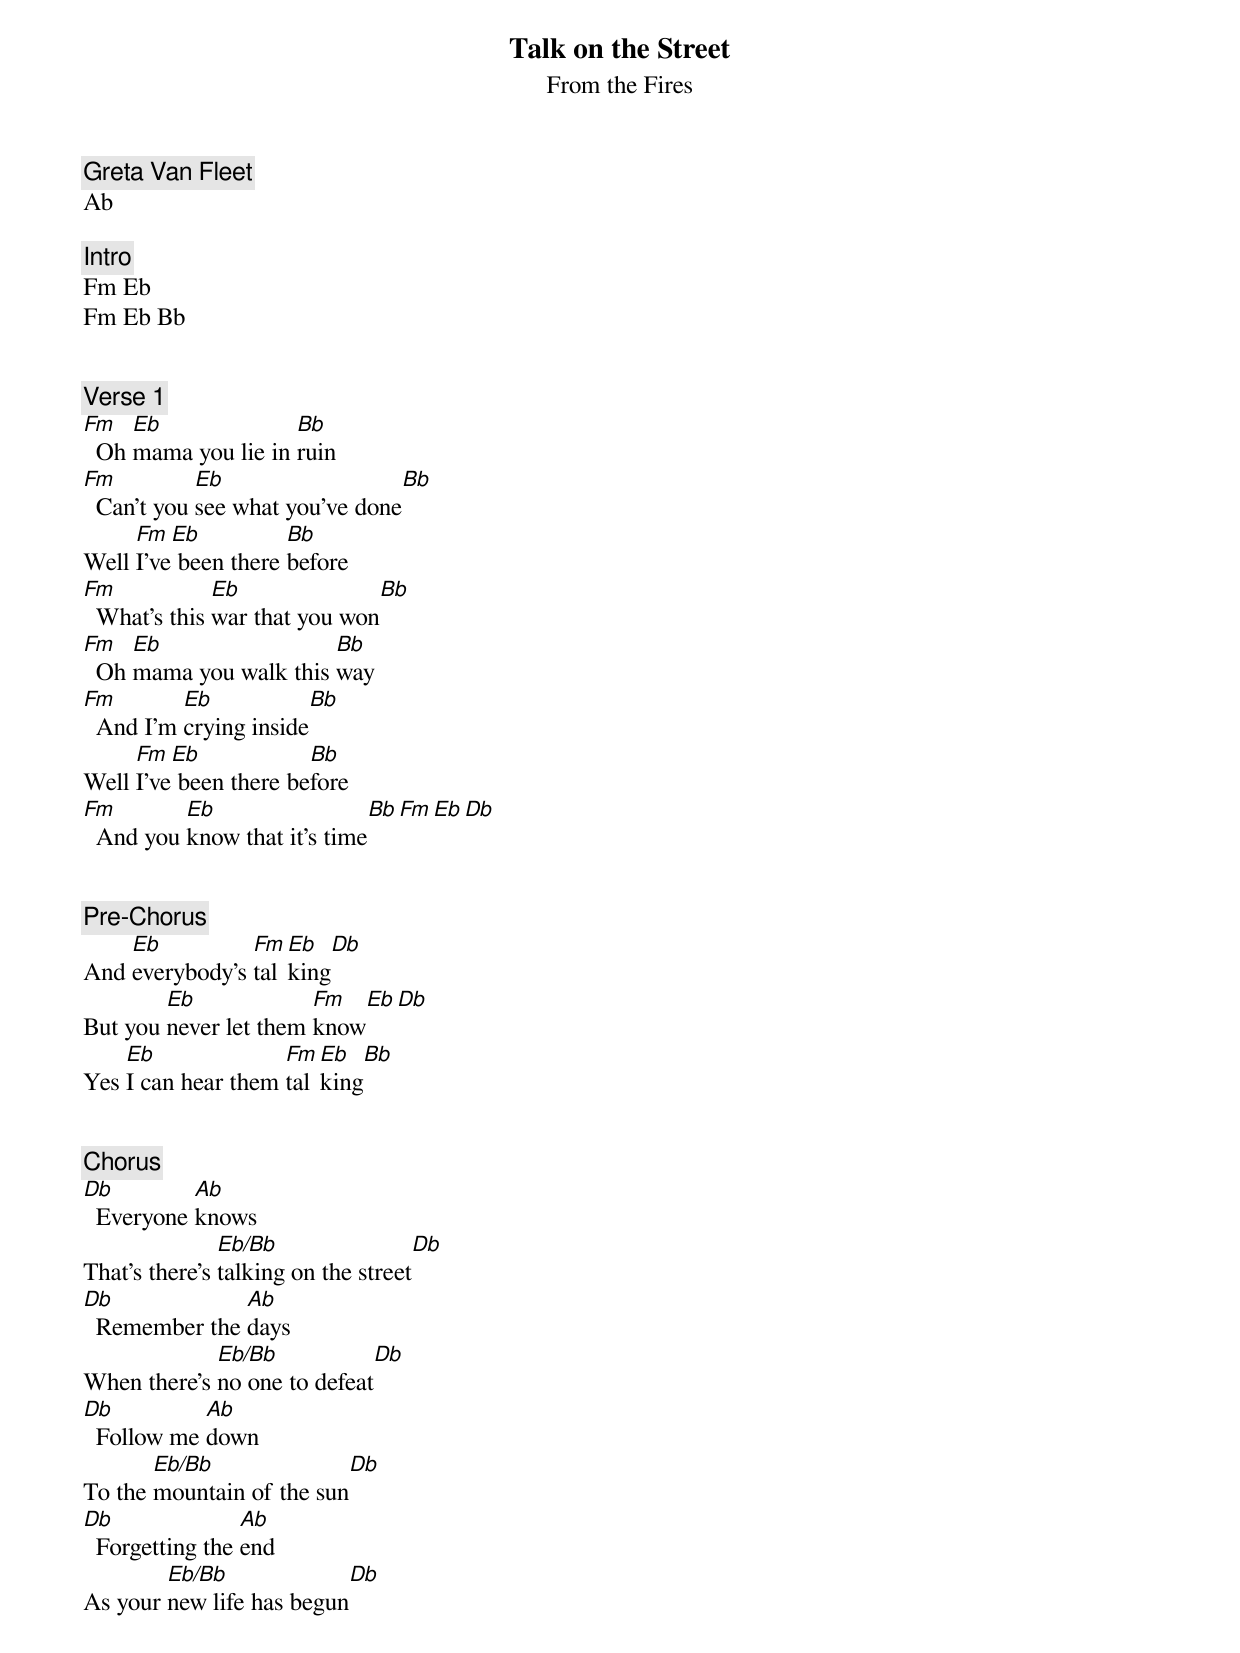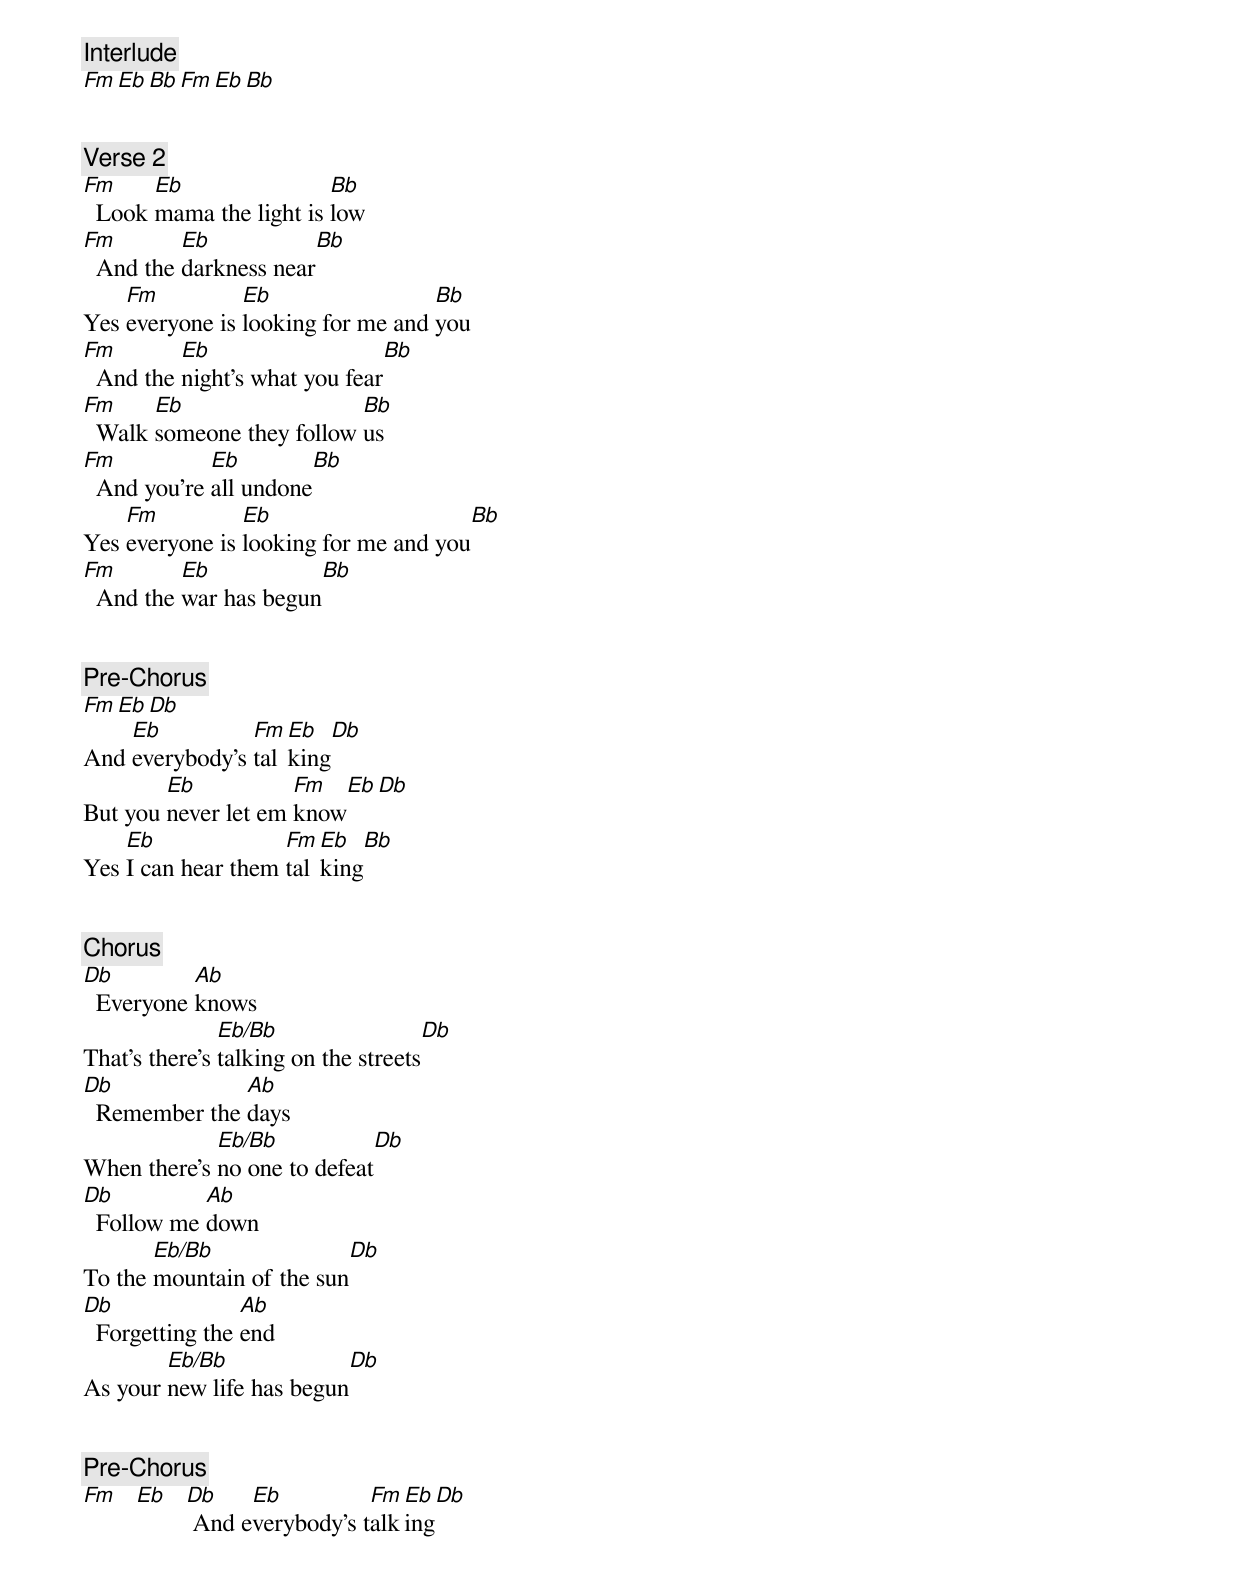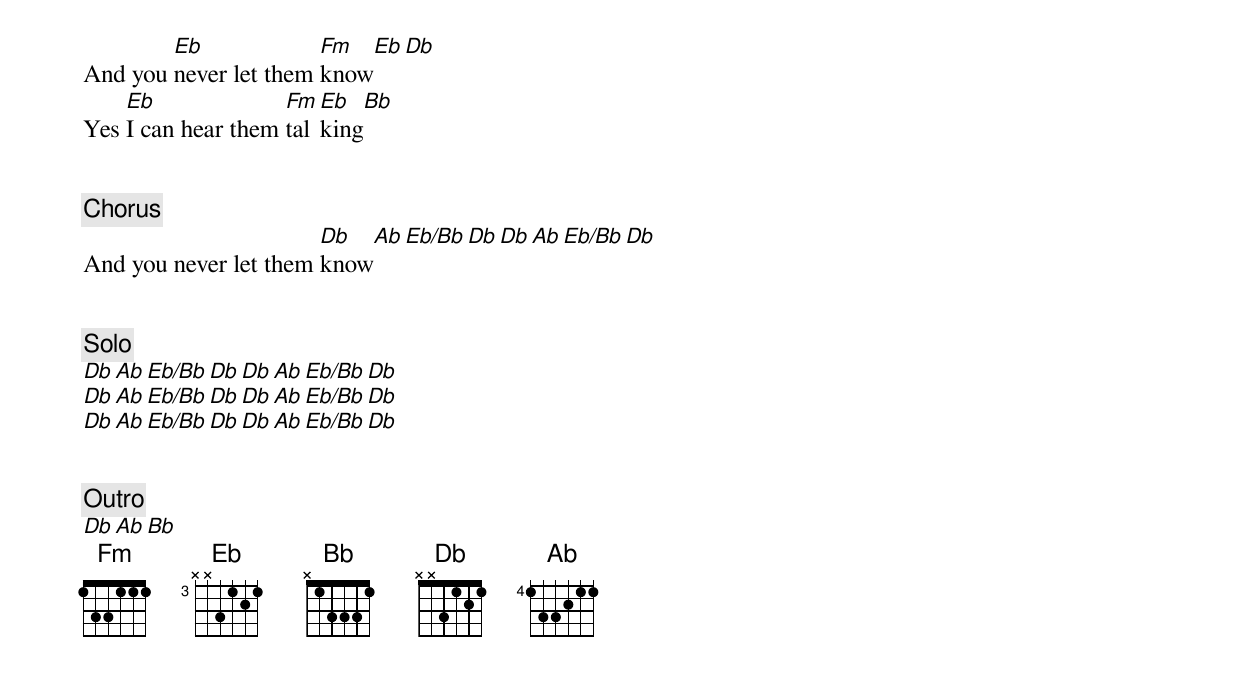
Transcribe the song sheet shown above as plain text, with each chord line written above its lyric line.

Talk on the Street
From the Fires
Greta Van Fleet
Ab

[Intro]
Fm Eb
Fm Eb Bb


[Verse 1]
Fm   Eb              Bb
  Oh mama you lie in ruin
Fm          Eb                  Bb
  Can't you see what you've done
     Fm  Eb          Bb
Well I've been there before
Fm            Eb              Bb
  What's this war that you won
Fm   Eb                 Bb
  Oh mama you walk this way
Fm        Eb           Bb
  And I'm crying inside
     Fm  Eb            Bb
Well I've been there before
Fm        Eb                 Bb Fm Eb Db
  And you know that it's time


[Pre-Chorus]
    Eb          Fm Eb  Db
And everybody's talking
        Eb             Fm  Eb Db
But you never let them know
    Eb              Fm Eb  Bb
Yes I can hear them talking


[Chorus]
Db         Ab
  Everyone knows
               Eb/Bb                Db
That's there's talking on the street
Db             Ab
  Remember the days
             Eb/Bb           Db
When there's no one to defeat
Db          Ab
  Follow me down
       Eb/Bb              Db
To the mountain of the sun
Db               Ab
  Forgetting the end
        Eb/Bb             Db
As your new life has begun


[Interlude]
Fm Eb Bb Fm Eb Bb


[Verse 2]
Fm     Eb                Bb
  Look mama the light is low
Fm        Eb           Bb
  And the darkness near
    Fm          Eb                 Bb
Yes everyone is looking for me and you
Fm        Eb                   Bb
  And the night's what you fear
Fm     Eb                  Bb
  Walk someone they follow us
Fm           Eb        Bb
  And you're all undone
    Fm          Eb                    Bb
Yes everyone is looking for me and you
Fm        Eb           Bb
  And the war has begun


[Pre-Chorus]
Fm Eb Db
    Eb          Fm Eb  Db
And everybody's talking
        Eb           Fm  Eb Db
But you never let em know
    Eb              Fm Eb  Bb
Yes I can hear them talking


[Chorus]
Db         Ab
  Everyone knows
               Eb/Bb                 Db
That's there's talking on the streets
Db             Ab
  Remember the days
             Eb/Bb           Db
When there's no one to defeat
Db          Ab
  Follow me down
       Eb/Bb              Db
To the mountain of the sun
Db               Ab
  Forgetting the end
        Eb/Bb             Db
As your new life has begun


[Pre-Chorus]
Fm Eb Db    Eb          Fm Eb  Db
       And everybody's talking
        Eb             Fm  Eb Db
And you never let them know
    Eb              Fm Eb  Bb
Yes I can hear them talking


[Chorus]
                       Db  Ab Eb/Bb Db Db Ab Eb/Bb Db
And you never let them know


[Solo]
Db Ab Eb/Bb Db Db Ab Eb/Bb Db
Db Ab Eb/Bb Db Db Ab Eb/Bb Db
Db Ab Eb/Bb Db Db Ab Eb/Bb Db


[Outro]
Db Ab Bb
